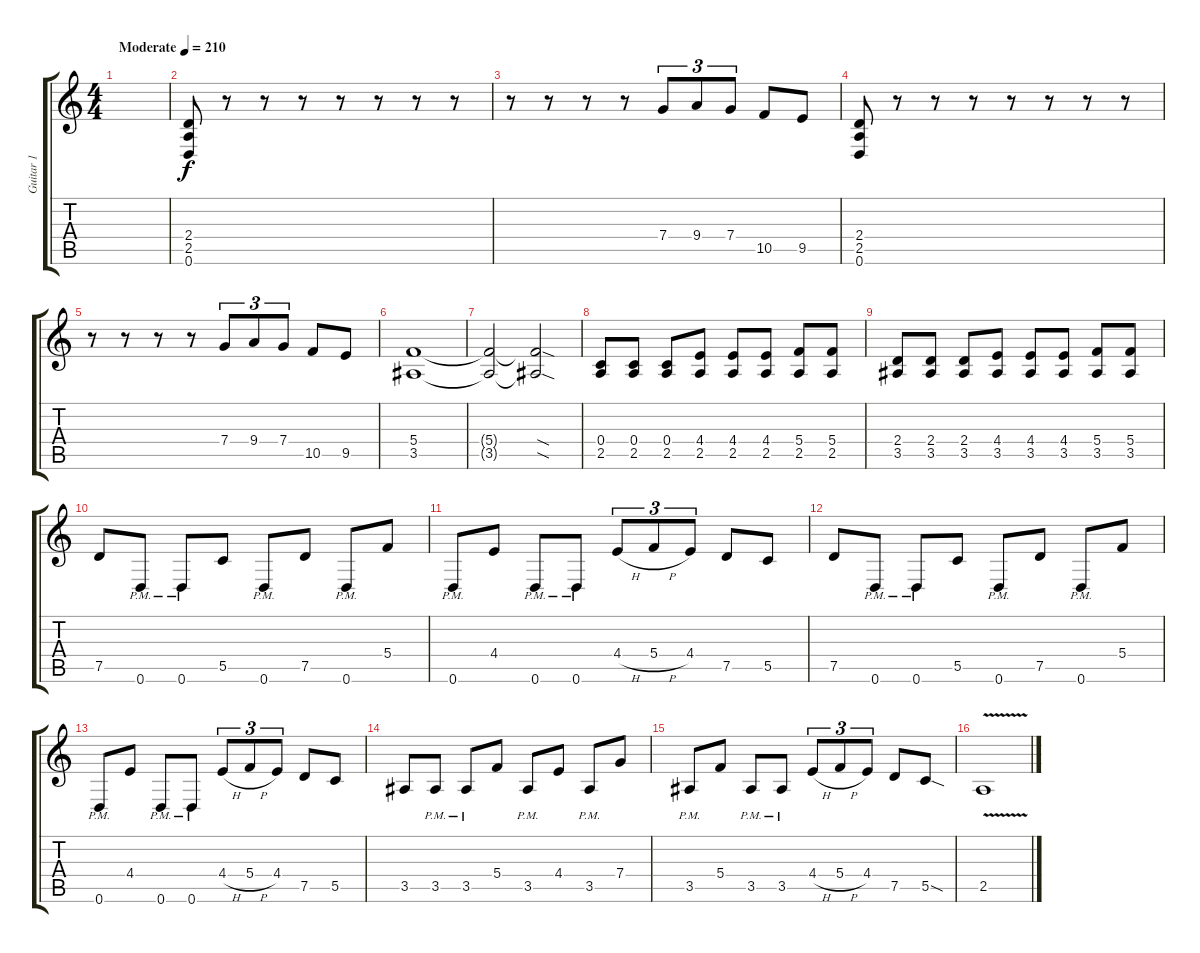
\track ("Guitar 1" "Guitar 1") {instrument overdrivenguitar}
\staff {score tabs}
\tuning (D4 A3 F3 C3 G2 D2) {hide}
\ts (4 4)
\tempo (210 "Moderate")
\clef g2
\ks c
|
(2.4 2.5 0.6).8 r.8 r.8 r.8 r.8 r.8 r.8 r.8 |
r.8 r.8 r.8 r.8 7.4.8{tu (3 2)} 9.4.8{tu (3 2)} 7.4.8{tu (3 2)} 10.5.8 9.5.8 |
(2.4 2.5 0.6).8 r.8 r.8 r.8 r.8 r.8 r.8 r.8 |
r.8 r.8 r.8 r.8 7.4.8{tu (3 2)} 9.4.8{tu (3 2)} 7.4.8{tu (3 2)} 10.5.8 9.5.8 |
(5.4 3.5).1 |
(5.4{t} 3.5{t}).2 (5.4{sod t} 3.5{sod t}).2 |
(0.4 2.5).8 (0.4 2.5).8 (0.4 2.5).8 (4.4 2.5).8 (4.4 2.5).8 (4.4 2.5).8 (5.4 2.5).8 (5.4 2.5).8 |
(2.4 3.5).8 (2.4 3.5).8 (2.4 3.5).8 (4.4 3.5).8 (4.4 3.5).8 (4.4 3.5).8 (5.4 3.5).8 (5.4 3.5).8 |
7.5.8 0.6{pm}.8 0.6{pm}.8 5.5.8 0.6{pm}.8 7.5.8 0.6{pm}.8 5.4.8 |
0.6{pm}.8 4.4.8 0.6{pm}.8 0.6{pm}.8 4.4{h}.8{tu (3 2)} 5.4{h}.8{tu (3 2)} 4.4.8{tu (3 2)} 7.5.8 5.5.8 |
7.5.8 0.6{pm}.8 0.6{pm}.8 5.5.8 0.6{pm}.8 7.5.8 0.6{pm}.8 5.4.8 |
0.6{pm}.8 4.4.8 0.6{pm}.8 0.6{pm}.8 4.4{h}.8{tu (3 2)} 5.4{h}.8{tu (3 2)} 4.4.8{tu (3 2)} 7.5.8 5.5.8 |
3.5.8 3.5{pm}.8 3.5{pm}.8 5.4.8 3.5{pm}.8 4.4.8 3.5{pm}.8 7.4.8 |
3.5{pm}.8 5.4.8 3.5{pm}.8 3.5{pm}.8 4.4{h}.8{tu (3 2)} 5.4{h}.8{tu (3 2)} 4.4.8{tu (3 2)} 7.5.8 5.5{sod}.8 |
2.5{v}.1
